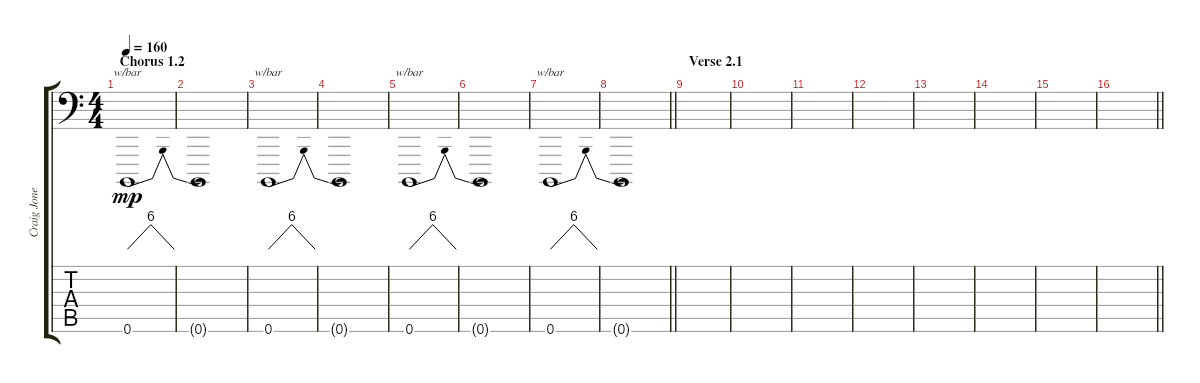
\track ("Craig Jones" "Craig Jone") {instrument lead2sawtooth}
\staff {score tabs}
\tuning (Db6 Ab3 E3 B2 Gb2 B0) {hide}
\ts (4 4)
\section ("" "Chorus 1.2")
\tempo 160
\clef f4
\ks c
0.6.1{tbe (dip default 0 0 30 24 60 0) dy mp} |
0.6{t}.1 |
0.6.1{tbe (dip default 0 0 30 24 60 0)} |
0.6{t}.1 |
0.6.1{tbe (dip default 0 0 30 24 60 0)} |
0.6{t}.1 |
0.6.1{tbe (dip default 0 0 30 24 60 0)} |
\barLineRight lightlight
0.6{t}.1 |
\section ("" "Verse 2.1")
|
|
|
|
|
|
|
\barLineRight lightlight
